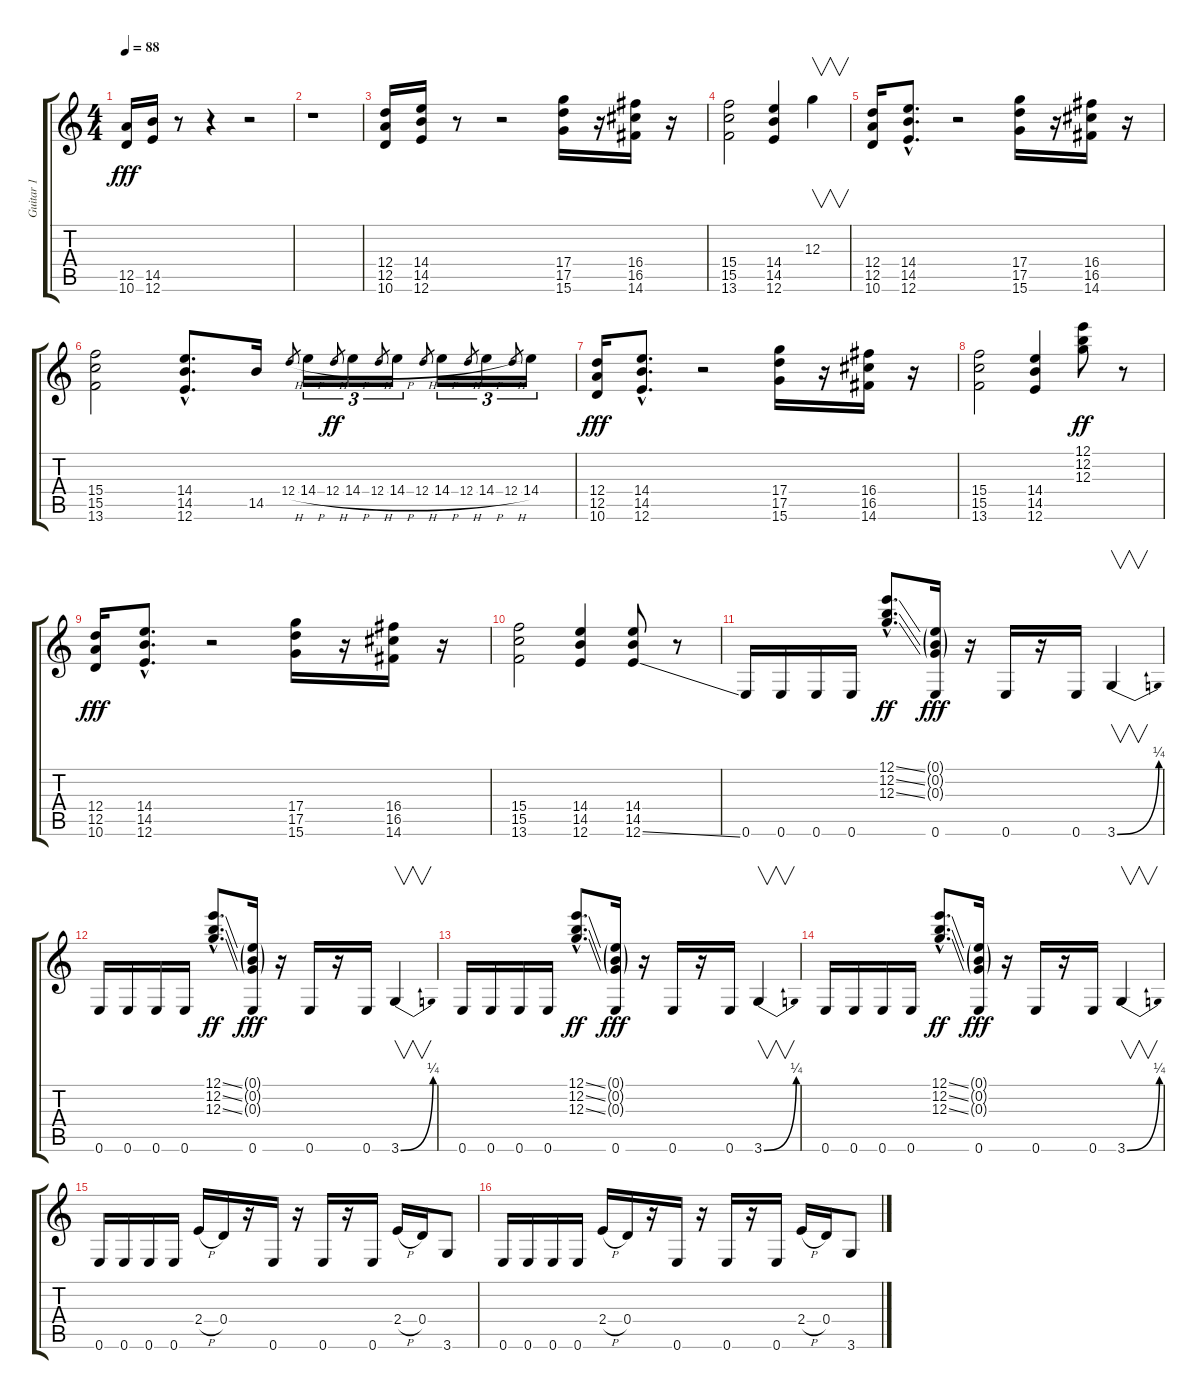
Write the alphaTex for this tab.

\track ("Guitar 1" "Guitar 1") {instrument distortionguitar}
\staff {score tabs}
\tuning (E4 B3 G3 D3 A2 E2) {hide}
\ts (4 4)
\tempo 88
\clef g2
\ks c
(12.5 10.6).16{dy fff} (14.5 12.6).16 r.8 r.4 r.2 |
r.1 |
(12.4 12.5 10.6).16 (14.4 14.5 12.6).16 r.8 r.2 (17.4 17.5 15.6).16 r.16 (16.4 16.5 14.6).16 r.16 |
(15.4 15.5 13.6).2 (14.4 14.5 12.6).4 12.3.4{v} |
(12.4 12.5 10.6).16 (14.4{hac} 14.5{hac} 12.6{hac}).8{d} r.2 (17.4 17.5 15.6).16 r.16 (16.4 16.5 14.6).16 r.16 |
(15.4 15.5 13.6).2 (14.4{hac} 14.5{hac} 12.6{hac}).8{d} 14.5.16 12.4{h}.8{gr} 14.4{h}.16{tu (3 2)} 12.4{h}.8{gr dy ff} 14.4{h}.16{tu (3 2)} 12.4{h}.8{gr} 14.4{h}.16{tu (3 2)} 12.4{h}.8{gr} 14.4{h}.16{tu (3 2)} 12.4{h}.8{gr} 14.4{h}.16{tu (3 2)} 12.4{h}.8{gr} 14.4.16{tu (3 2)} |
(12.4 12.5 10.6).16{dy fff} (14.4{hac} 14.5{hac} 12.6{hac}).8{d} r.2 (17.4 17.5 15.6).16 r.16 (16.4 16.5 14.6).16 r.16 |
(15.4 15.5 13.6).2 (14.4 14.5 12.6).4 (12.1 12.2 12.3).8{dy ff} r.8 |
(12.4 12.5 10.6).16{dy fff} (14.4{hac} 14.5{hac} 12.6{hac}).8{d} r.2 (17.4 17.5 15.6).16 r.16 (16.4 16.5 14.6).16 r.16 |
(15.4 15.5 13.6).2 (14.4 14.5 12.6).4 (14.4 14.5 12.6{ss}).8 r.8 |
0.6.16 0.6.16 0.6.16 0.6.16 (12.1{ss hac} 12.2{ss hac} 12.3{ss hac}).8{d dy ff} (0.1{g} 0.2{g} 0.3{g} 0.6).16{dy fff} r.16 0.6.16 r.16 0.6.16 3.6{be (bend 0 0 60 1)}.4{v} |
0.6.16 0.6.16 0.6.16 0.6.16 (12.1{ss hac} 12.2{ss hac} 12.3{ss hac}).8{d dy ff} (0.1{g} 0.2{g} 0.3{g} 0.6).16{dy fff} r.16 0.6.16 r.16 0.6.16 3.6{be (bend 0 0 60 1)}.4{v} |
0.6.16 0.6.16 0.6.16 0.6.16 (12.1{ss hac} 12.2{ss hac} 12.3{ss hac}).8{d dy ff} (0.1{g} 0.2{g} 0.3{g} 0.6).16{dy fff} r.16 0.6.16 r.16 0.6.16 3.6{be (bend 0 0 60 1)}.4{v} |
0.6.16 0.6.16 0.6.16 0.6.16 (12.1{ss hac} 12.2{ss hac} 12.3{ss hac}).8{d dy ff} (0.1{g} 0.2{g} 0.3{g} 0.6).16{dy fff} r.16 0.6.16 r.16 0.6.16 3.6{be (bend 0 0 60 1)}.4{v} |
0.6.16 0.6.16 0.6.16 0.6.16 2.4{h}.16 0.4.16 r.16 0.6.16 r.16 0.6.16 r.16 0.6.16 2.4{h}.16 0.4.16 3.6.8 |
0.6.16 0.6.16 0.6.16 0.6.16 2.4{h}.16 0.4.16 r.16 0.6.16 r.16 0.6.16 r.16 0.6.16 2.4{h}.16 0.4.16 3.6.8
